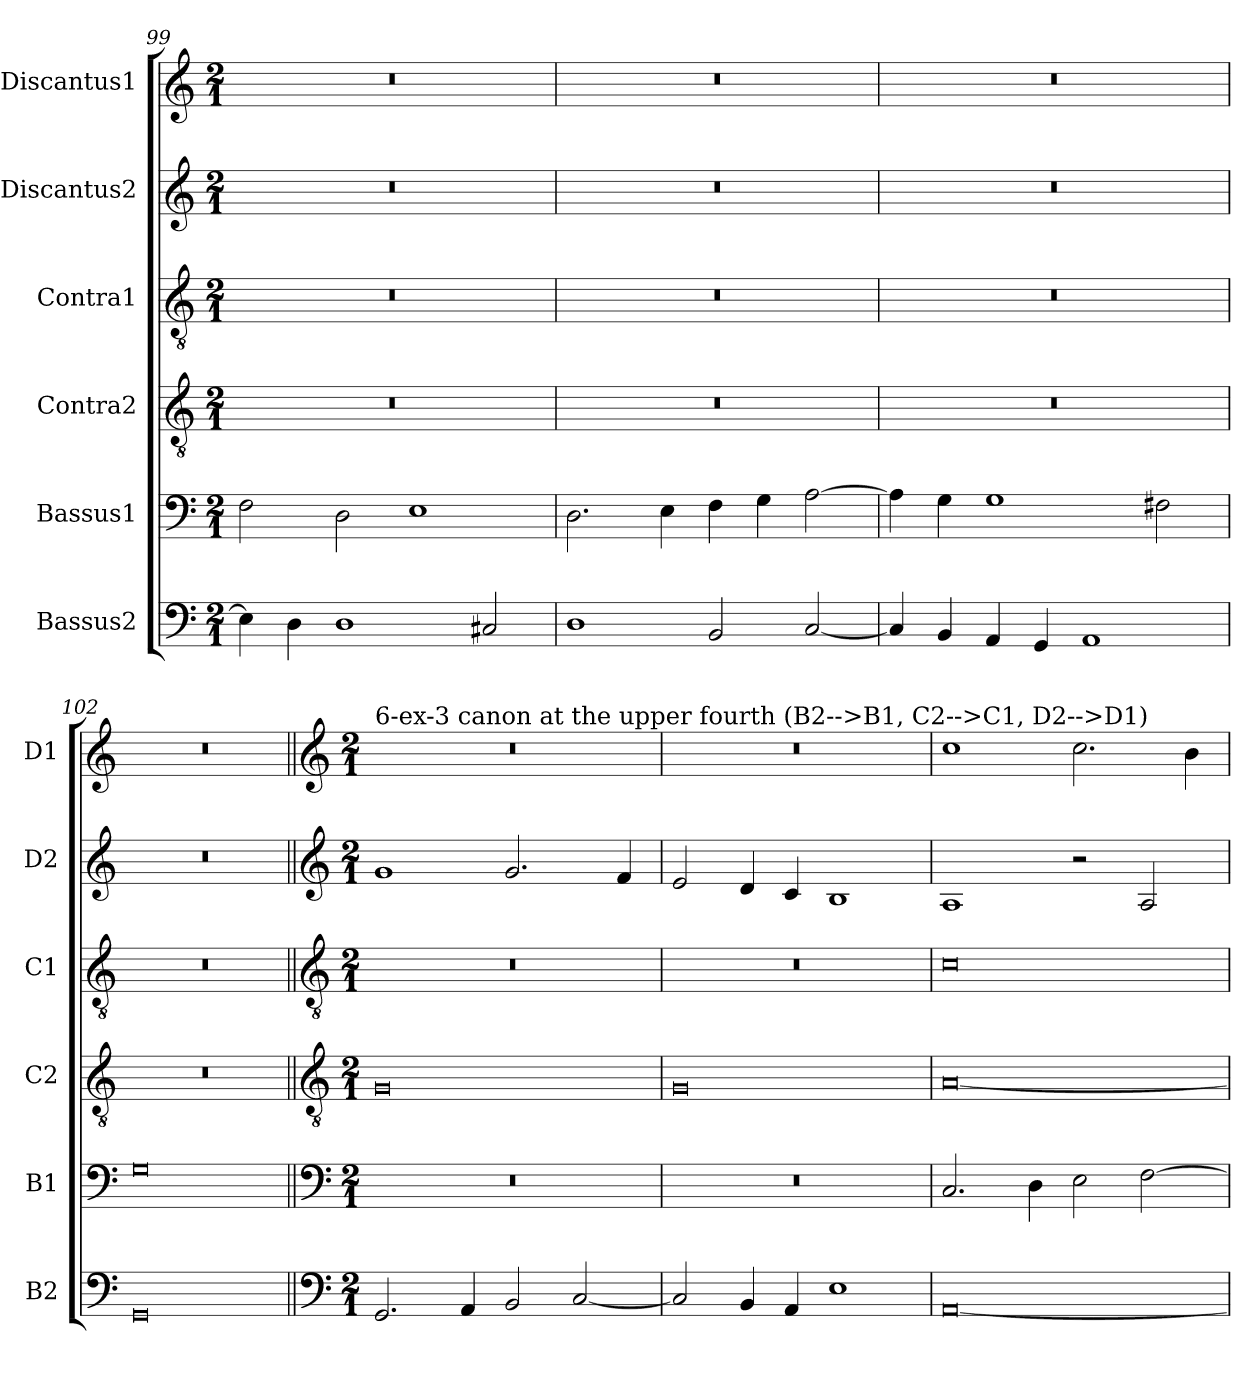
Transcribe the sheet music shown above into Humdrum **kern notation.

**kern	**kern	**kern	**kern	**kern	**kern
*part6	*part5	*part4	*part3	*part2	*part1
*staff6	*staff5	*staff4	*staff3	*staff2	*staff1
*I"Bassus2	*I"Bassus1	*I"Contra2	*I"Contra1	*I"Discantus2	*I"Discantus1
*I'B2	*I'B1	*I'C2	*I'C1	*I'D2	*I'D1
*clefF4	*clefF4	*clefGv2	*clefGv2	*clefG2	*clefG2
*k[]	*k[]	*k[]	*k[]	*k[]	*k[]
*M2/1	*M2/1	*M2/1	*M2/1	*M2/1	*M2/1
=99	=99	=99	=99	=99	=99
4E\]	2F\	0r	0r	0r	0r
4D\	.	.	.	.	.
1D	2D\	.	.	.	.
.	1E	.	.	.	.
2C#X/	.	.	.	.	.
=100	=100	=100	=100	=100	=100
1D	2.D\	0r	0r	0r	0r
.	4E\	.	.	.	.
2BB/	4F\	.	.	.	.
.	4G\	.	.	.	.
[2C/	[2A\	.	.	.	.
=101	=101	=101	=101	=101	=101
4C/]	4A\]	0r	0r	0r	0r
4BB/	4G\	.	.	.	.
4AA/	1G	.	.	.	.
4GG/	.	.	.	.	.
1AA	.	.	.	.	.
.	2F#X\	.	.	.	.
=102	=102	=102	=102	=102	=102
0GG	0G	0r	0r	0r	0r
!!LO:LB:g=z
=103||	=103||	=103||	=103||	=103||	=103||
*clefF4	*clefF4	*clefGv2	*clefGv2	*clefG2	*clefG2
*k[]	*k[]	*k[]	*k[]	*k[]	*k[]
*M2/1	*M2/1	*M2/1	*M2/1	*M2/1	*M2/1
!	!	!	!	!	!LO:TX:a:t=6-ex-3 canon at the upper fourth (B2-->B1, C2-->C1, D2-->D1)
2.GG/	0r	0G	0r	1g	0r
4AA/	.	.	.	.	.
2BB/	.	.	.	2.g/	.
[2C/	.	.	.	.	.
.	.	.	.	4f/	.
=104	=104	=104	=104	=104	=104
2C/]	0r	0G	0r	2e/	0r
4BB/	.	.	.	4d/	.
4AA/	.	.	.	4c/	.
1E	.	.	.	1B	.
=105	=105	=105	=105	=105	=105
[0AA	2.C/	[0A	0c	1A	1cc
.	4D\	.	.	.	.
.	2E\	.	.	2r	2.cc\
.	[2F\	.	.	2A/	.
.	.	.	.	.	4b\
=	=	=	=	=	=
*-	*-	*-	*-	*-	*-
